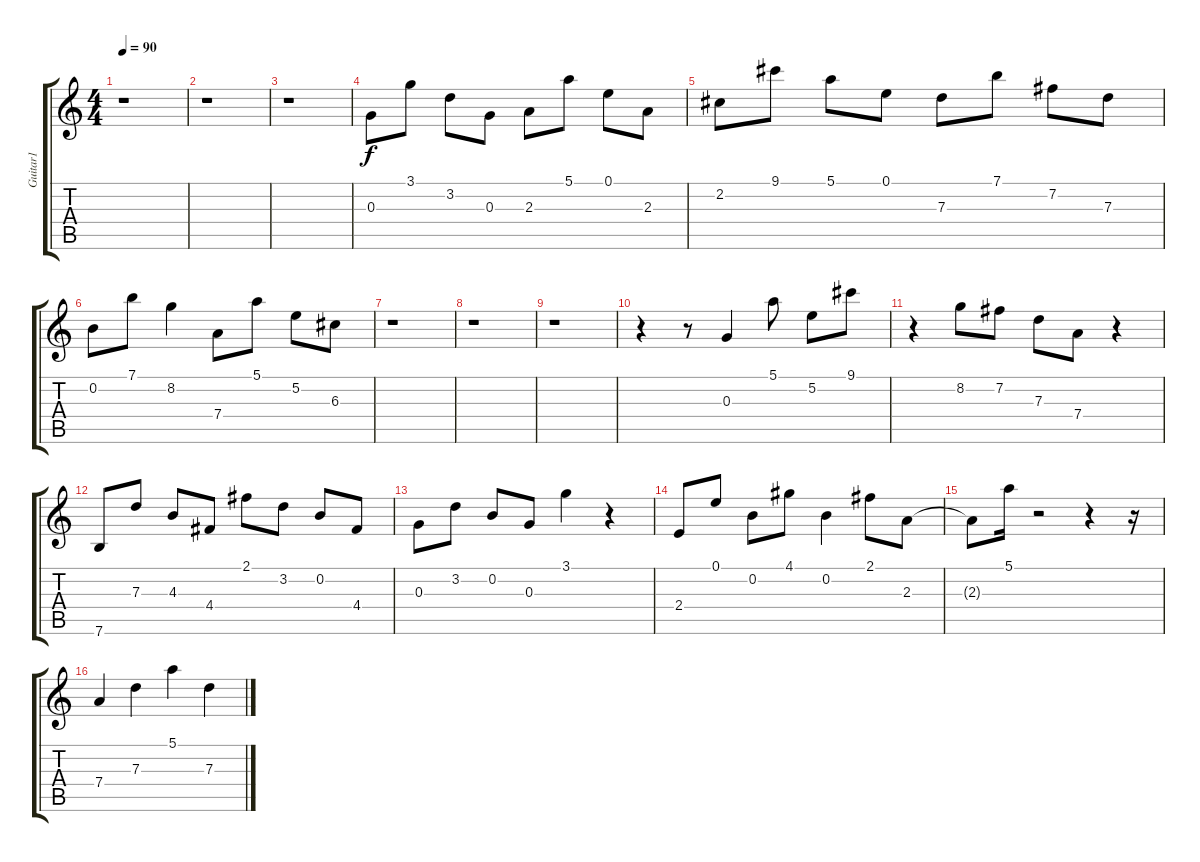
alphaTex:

\track ("Guitar1" "Guitar1") {instrument distortionguitar}
\staff {score tabs}
\tuning (E4 B3 G3 D3 A2 E2) {hide}
\ts (4 4)
\tempo 90
\clef g2
\ks c
r.1{dy f} |
r.1 |
r.1 |
0.3.8 3.1.8 3.2.8 0.3.8 2.3.8 5.1.8 0.1.8 2.3.8 |
2.2.8 9.1.8 5.1.8 0.1.8 7.3.8 7.1.8 7.2.8 7.3.8 |
0.2.8 7.1.8 8.2.4 7.4.8 5.1.8 5.2.8 6.3.8 |
r.1 |
r.1 |
r.1 |
r.4 r.8 0.3.4 5.1.8 5.2.8 9.1.8 |
r.4 8.2.8 7.2.8 7.3.8 7.4.8 r.4 |
7.6.8 7.3.8 4.3.8 4.4.8 2.1.8 3.2.8 0.2.8 4.4.8 |
0.3.8 3.2.8 0.2.8 0.3.8 3.1.4 r.4 |
2.4.8 0.1.8 0.2.8 4.1.8 0.2.4 2.1.8 2.3.8 |
2.3{t}.8 5.1.16 r.2 r.4 r.16 |
7.4.4 7.3.4 5.1.4 7.3.4
